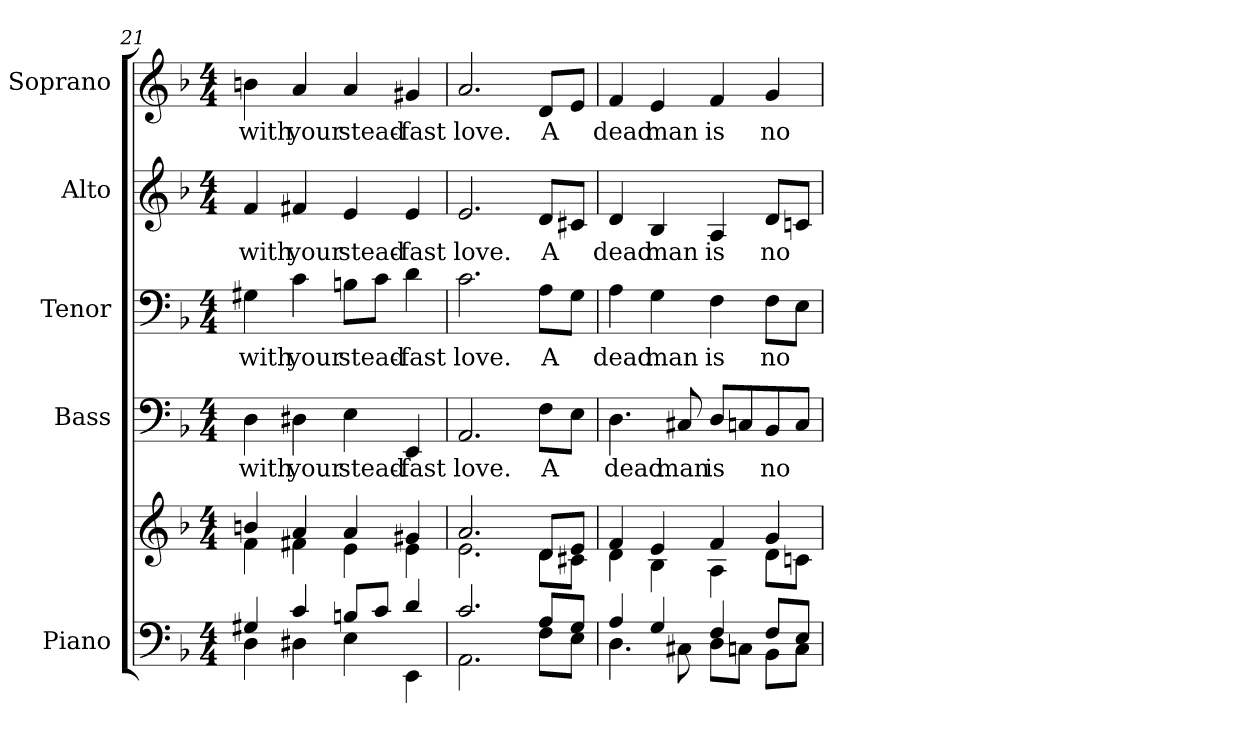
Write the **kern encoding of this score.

**kern	**kern	**kern	**text	**kern	**text	**kern	**text	**kern	**text
*part5	*part5	*part4	*part4	*part3	*part3	*part2	*part2	*part1	*part1
*staff6	*staff5	*staff4	*staff4	*staff3	*staff3	*staff2	*staff2	*staff1	*staff1
*I"Piano	*	*I"Bass	*	*I"Tenor	*	*I"Alto	*	*I"Soprano	*
*I'Pno.	*	*I'B.	*	*I'T.	*	*I'A.	*	*I'S.	*
!!LO:PB:g=z
*clefF4	*clefG2	*clefF4	*	*clefF4	*	*clefG2	*	*clefG2	*
*k[b-]	*k[b-]	*k[b-]	*	*k[b-]	*	*k[b-]	*	*k[b-]	*
*F:	*F:	*F:	*	*F:	*	*F:	*	*F:	*
*M4/4	*M4/4	*M4/4	*	*M4/4	*	*M4/4	*	*M4/4	*
=21	=21	=21	=21	=21	=21	=21	=21	=21	=21
*^	*^	*	*	*	*	*	*	*	*
!	!	!	!	!	!LO:LY:b:color=#000000	!	!	!	!	!	!
!	!	!	!	!	!	!	!LO:LY:b:color=#000000	!	!	!	!
!	!	!	!	!	!	!	!	!	!LO:LY:b:color=#000000	!	!
!	!	!	!	!	!	!	!	!	!	!	!LO:LY:b:color=#000000
4G#Xi/	4Di\	4bni/	4fi\	4Di\	with	4G#Xi\	with	4fi/	with	4bni\	with
!	!	!	!	!	!LO:LY:b:color=#000000	!	!	!	!	!	!
!	!	!	!	!	!	!	!LO:LY:b:color=#000000	!	!	!	!
!	!	!	!	!	!	!	!	!	!LO:LY:b:color=#000000	!	!
!	!	!	!	!	!	!	!	!	!	!	!LO:LY:b:color=#000000
4ci/	4D#Xi\	4ai/	4f#Xi\	4D#Xi\	your	4ci\	your	4f#Xi/	your	4ai/	your
!	!	!	!	!	!LO:LY:b:color=#000000	!	!	!	!	!	!
!	!	!	!	!	!	!	!LO:LY:b:color=#000000	!	!	!	!
!	!	!	!	!	!	!	!	!	!LO:LY:b:color=#000000	!	!
!	!	!	!	!	!	!	!	!	!	!	!LO:LY:b:color=#000000
8Bni/L	4Ei\	4ai/	4ei\	4Ei\	stead-	8Bni\L	stead-	4ei/	stead-	4ai/	stead-
8ci/J	.	.	.	.	.	8ci\J	.	.	.	.	.
!	!	!	!	!	!LO:LY:b:color=#000000	!	!	!	!	!	!
!	!	!	!	!	!	!	!LO:LY:b:color=#000000	!	!	!	!
!	!	!	!	!	!	!	!	!	!LO:LY:b:color=#000000	!	!
!	!	!	!	!	!	!	!	!	!	!	!LO:LY:b:color=#000000
4di/	4EEi\	4g#Xi/	4ei\	4EEi/	-fast	4di\	-fast	4ei/	-fast	4g#Xi/	-fast
=22	=22	=22	=22	=22	=22	=22	=22	=22	=22	=22	=22
!	!	!	!	!	!LO:LY:b:color=#000000	!	!	!	!	!	!
!	!	!	!	!	!	!	!LO:LY:b:color=#000000	!	!	!	!
!	!	!	!	!	!	!	!	!	!LO:LY:b:color=#000000	!	!
!	!	!	!	!	!	!	!	!	!	!	!LO:LY:b:color=#000000
2.ci/	2.AAi\	2.ai/	2.ei\	2.AAi/	love.	2.ci\	love.	2.ei/	love.	2.ai/	love.
!	!	!	!	!	!LO:LY:b:color=#000000	!	!	!	!	!	!
!	!	!	!	!	!	!	!LO:LY:b:color=#000000	!	!	!	!
!	!	!	!	!	!	!	!	!	!LO:LY:b:color=#000000	!	!
!	!	!	!	!	!	!	!	!	!	!	!LO:LY:b:color=#000000
8Ai/L	8Fi\L	8di/L	8di\L	8Fi\L	A	8Ai\L	A	8di/L	A	8di/L	A
8Gi/J	8Ei\J	8ei/J	8c#Xi\J	8Ei\J	.	8Gi\J	.	8c#Xi/J	.	8ei/J	.
!!LO:PB:g=z
=23	=23	=23	=23	=23	=23	=23	=23	=23	=23	=23	=23
!	!	!	!	!	!LO:LY:b:color=#000000	!	!	!	!	!	!
!	!	!	!	!	!	!	!LO:LY:b:color=#000000	!	!	!	!
!	!	!	!	!	!	!	!	!	!LO:LY:b:color=#000000	!	!
!	!	!	!	!	!	!	!	!	!	!	!LO:LY:b:color=#000000
4Ai/	4.Di\	4fi/	4di\	4.Di\	dead	4Ai\	dead	4di/	dead	4fi/	dead
!	!	!	!	!	!	!	!LO:LY:b:color=#000000	!	!	!	!
!	!	!	!	!	!	!	!	!	!LO:LY:b:color=#000000	!	!
!	!	!	!	!	!	!	!	!	!	!	!LO:LY:b:color=#000000
4Gi/	.	4ei/	4B-i\	.	.	4Gi\	man	4B-i/	man	4ei/	man
!	!	!	!	!	!LO:LY:b:color=#000000	!	!	!	!	!	!
.	8C#Xi\	.	.	8C#Xi/	man	.	.	.	.	.	.
!	!	!	!	!	!LO:LY:b:color=#000000	!	!	!	!	!	!
!	!	!	!	!	!	!	!LO:LY:b:color=#000000	!	!	!	!
!	!	!	!	!	!	!	!	!	!LO:LY:b:color=#000000	!	!
!	!	!	!	!	!	!	!	!	!	!	!LO:LY:b:color=#000000
4Fi/	8Di\L	4fi/	4Ai\	8Di/L	is	4Fi\	is	4Ai/	is	4fi/	is
.	8Cni\J	.	.	8Cni/	.	.	.	.	.	.	.
!	!	!	!	!	!LO:LY:b:color=#000000	!	!	!	!	!	!
!	!	!	!	!	!	!	!LO:LY:b:color=#000000	!	!	!	!
!	!	!	!	!	!	!	!	!	!LO:LY:b:color=#000000	!	!
!	!	!	!	!	!	!	!	!	!	!	!LO:LY:b:color=#000000
8Fi/L	8BB-i\L	4gi/	8di\L	8BB-i/	no	8Fi\L	no	8di/L	no	4gi/	no
8Ei/J	8Ci\J	.	8cni\J	8Ci/J	.	8Ei\J	.	8cni/J	.	.	.
*v	*v	*	*	*	*	*	*	*	*	*	*
*	*v	*v	*	*	*	*	*	*	*	*
=	=	=	=	=	=	=	=	=	=
*-	*-	*-	*-	*-	*-	*-	*-	*-	*-
